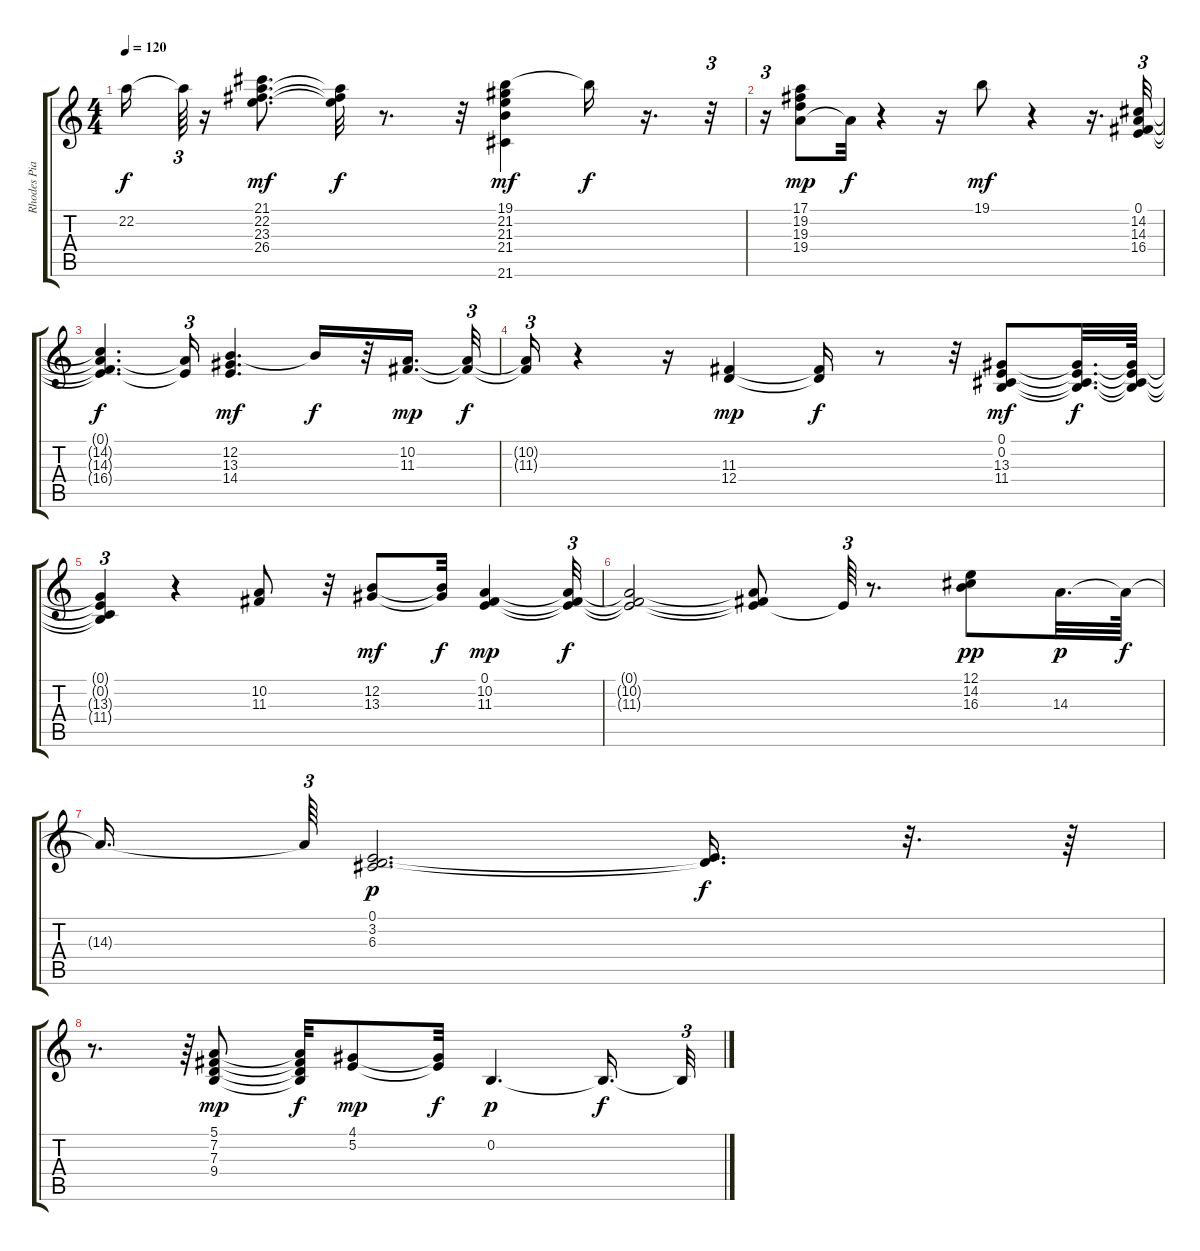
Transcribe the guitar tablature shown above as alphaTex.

\track ("Rhodes Piano" "Rhodes Pia") {instrument electricpiano1}
\staff {score tabs}
\tuning (E4 B3 G3 D3 A2 E2) {hide}
\ts (4 4)
\tempo 120
\clef g2
\ks c
22.2{t}.16{dy f} 22.2{t}.64{tu (3 2)} r.16 (21.1 22.2 23.3 26.4).8{d dy mf} (22.2{t} 23.3{t} 26.4{t}).32{dy f} r.8{d} r.32 (19.1 21.2 21.3 21.4 21.6).4{dy mf} 19.1{t}.16{dy f} r.16{d} r.32{tu (3 2)} |
r.16{tu (3 2)} (17.1 19.2 19.3 19.4).8{dy mp} 19.4{t}.32{dy f} r.4 r.16 19.1.8{dy mf} r.4 r.16{d} (0.1 14.2 14.3 16.4).32{tu (3 2)} |
(0.1{t} 14.2{t} 14.3{t} 16.4{t}).4{d dy f} (0.1{t} 14.3{t}).16{tu (3 2)} (12.2 13.3 14.4).4{d dy mf} 12.2{t}.16{dy f} r.32 (10.2 11.3).16{d dy mp} (10.2{t} 11.3{t}).32{tu (3 2) dy f} |
(10.2{t} 11.3{t}).16{tu (3 2)} r.4 r.16 (11.3 12.4).4{dy mp} (11.3{t} 12.4{t}).16{dy f} r.8 r.32 (0.1 0.2 13.3 11.4).8{dy mf} (0.1{t} 0.2{t} 13.3{t} 11.4{t}).32{d dy f} (0.1{t} 0.2{t} 13.3{t} 11.4{t}).64 |
(0.1{t} 0.2{t} 13.3{t} 11.4{t}).4{tu (3 2)} r.4 (10.2 11.3).8 r.32 (12.2 13.3).8{dy mf} (12.2{t} 13.3{t}).32{dy f} (0.1 10.2 11.3).4{dy mp} (0.1{t} 10.2{t} 11.3{t}).32{tu (3 2) dy f} |
(0.1{t} 10.2{t} 11.3{t}).2 (0.1{t} 10.2{t} 11.3{t}).8 0.1{t}.64{tu (3 2)} r.8{d} (12.1 14.2 16.3).8{dy pp} 14.3.32{d dy p} 14.3{t}.64{dy f} |
14.3{t}.16{d} 14.3{t}.64{tu (3 2)} (0.1 3.2 6.3).2{d dy p} (0.1{t} 3.2{t}).16{d dy f} r.32{d} r.64 |
r.8{d} r.64{tu (3 2)} (5.1 7.2 7.3 9.4).8{dy mp} (5.1{t} 7.2{t} 7.3{t} 9.4{t}).32{dy f} (4.1 5.2).8{dy mp} (4.1{t} 5.2{t}).32{dy f} 0.2.4{d dy p} 0.2{t}.16{d dy f} 0.2{t}.32{tu (3 2)}
